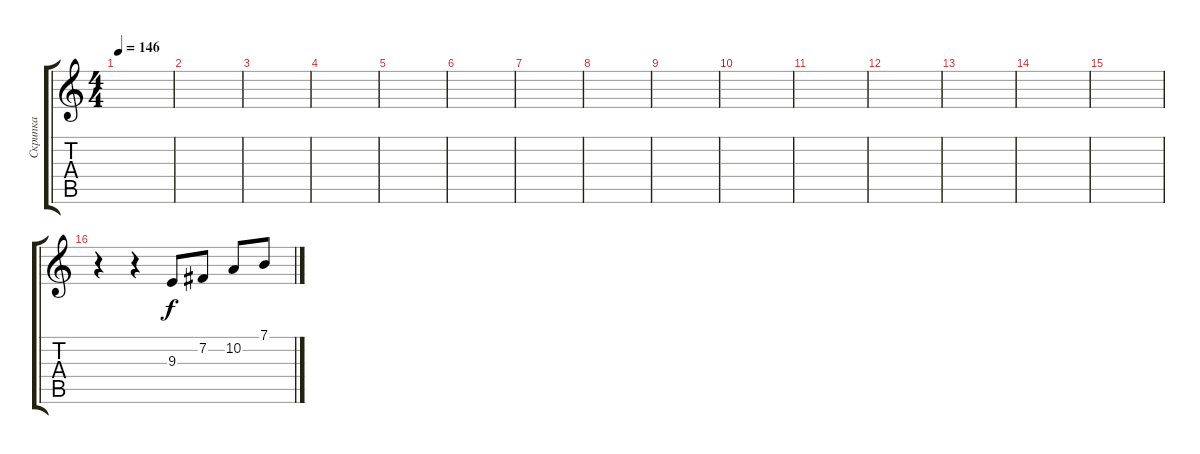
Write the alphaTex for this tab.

\track ("Скрипка" "Скрипка") {instrument viola}
\staff {score tabs}
\tuning (E4 B3 G3 D3 A2 E2) {hide}
\ts (4 4)
\tempo 146
\clef g2
\ks c
|
|
|
|
|
|
|
|
|
|
|
|
|
|
|
r.4 r.4 9.3.8 7.2.8 10.2.8 7.1.8
